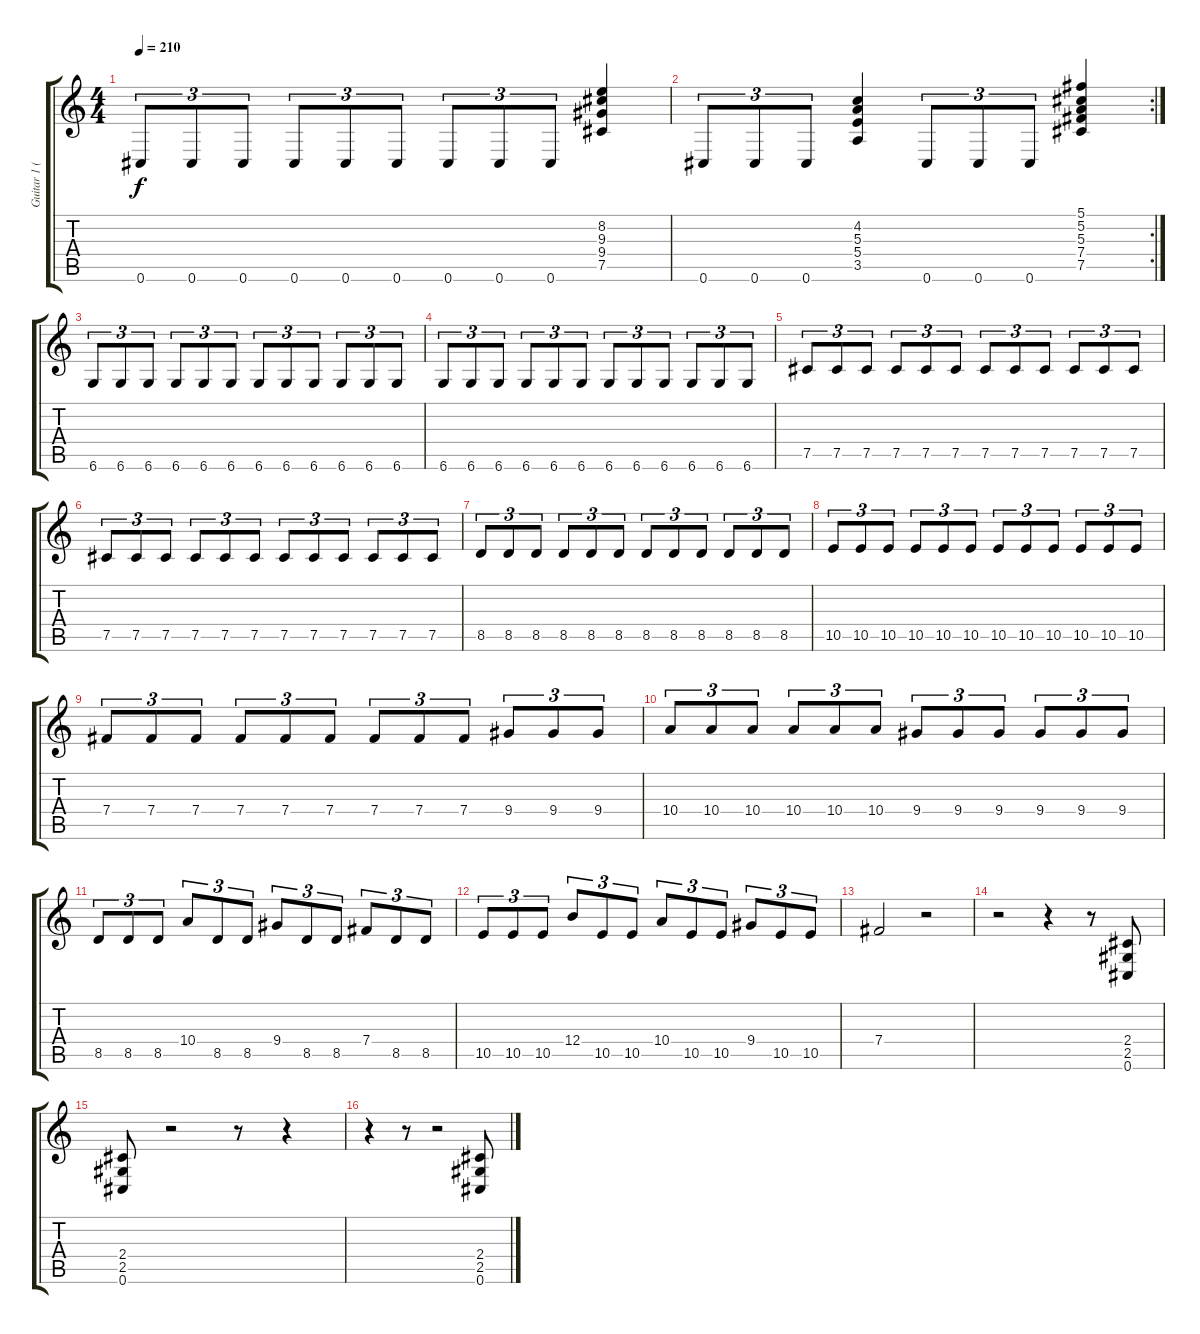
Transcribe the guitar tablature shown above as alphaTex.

\track ("Guitar 1 (Alexi)" "Guitar 1 (") {instrument distortionguitar}
\staff {score tabs}
\tuning (Db4 Ab3 E3 B2 Gb2 Db2) {hide}
\ts (4 4)
\tempo 210
\clef g2
\ks c
0.6.8{tu (3 2) dy f} 0.6.8{tu (3 2)} 0.6.8{tu (3 2)} 0.6.8{tu (3 2)} 0.6.8{tu (3 2)} 0.6.8{tu (3 2)} 0.6.8{tu (3 2)} 0.6.8{tu (3 2)} 0.6.8{tu (3 2)} (8.2 9.3 9.4 7.5).4 |
\rc 2
0.6.8{tu (3 2)} 0.6.8{tu (3 2)} 0.6.8{tu (3 2)} (4.2 5.3 5.4 3.5).4 0.6.8{tu (3 2)} 0.6.8{tu (3 2)} 0.6.8{tu (3 2)} (5.1 5.2 5.3 7.4 7.5).4 |
6.6.8{tu (3 2)} 6.6.8{tu (3 2)} 6.6.8{tu (3 2)} 6.6.8{tu (3 2)} 6.6.8{tu (3 2)} 6.6.8{tu (3 2)} 6.6.8{tu (3 2)} 6.6.8{tu (3 2)} 6.6.8{tu (3 2)} 6.6.8{tu (3 2)} 6.6.8{tu (3 2)} 6.6.8{tu (3 2)} |
6.6.8{tu (3 2)} 6.6.8{tu (3 2)} 6.6.8{tu (3 2)} 6.6.8{tu (3 2)} 6.6.8{tu (3 2)} 6.6.8{tu (3 2)} 6.6.8{tu (3 2)} 6.6.8{tu (3 2)} 6.6.8{tu (3 2)} 6.6.8{tu (3 2)} 6.6.8{tu (3 2)} 6.6.8{tu (3 2)} |
7.5.8{tu (3 2)} 7.5.8{tu (3 2)} 7.5.8{tu (3 2)} 7.5.8{tu (3 2)} 7.5.8{tu (3 2)} 7.5.8{tu (3 2)} 7.5.8{tu (3 2)} 7.5.8{tu (3 2)} 7.5.8{tu (3 2)} 7.5.8{tu (3 2)} 7.5.8{tu (3 2)} 7.5.8{tu (3 2)} |
7.5.8{tu (3 2)} 7.5.8{tu (3 2)} 7.5.8{tu (3 2)} 7.5.8{tu (3 2)} 7.5.8{tu (3 2)} 7.5.8{tu (3 2)} 7.5.8{tu (3 2)} 7.5.8{tu (3 2)} 7.5.8{tu (3 2)} 7.5.8{tu (3 2)} 7.5.8{tu (3 2)} 7.5.8{tu (3 2)} |
8.5.8{tu (3 2)} 8.5.8{tu (3 2)} 8.5.8{tu (3 2)} 8.5.8{tu (3 2)} 8.5.8{tu (3 2)} 8.5.8{tu (3 2)} 8.5.8{tu (3 2)} 8.5.8{tu (3 2)} 8.5.8{tu (3 2)} 8.5.8{tu (3 2)} 8.5.8{tu (3 2)} 8.5.8{tu (3 2)} |
10.5.8{tu (3 2)} 10.5.8{tu (3 2)} 10.5.8{tu (3 2)} 10.5.8{tu (3 2)} 10.5.8{tu (3 2)} 10.5.8{tu (3 2)} 10.5.8{tu (3 2)} 10.5.8{tu (3 2)} 10.5.8{tu (3 2)} 10.5.8{tu (3 2)} 10.5.8{tu (3 2)} 10.5.8{tu (3 2)} |
7.4.8{tu (3 2)} 7.4.8{tu (3 2)} 7.4.8{tu (3 2)} 7.4.8{tu (3 2)} 7.4.8{tu (3 2)} 7.4.8{tu (3 2)} 7.4.8{tu (3 2)} 7.4.8{tu (3 2)} 7.4.8{tu (3 2)} 9.4.8{tu (3 2)} 9.4.8{tu (3 2)} 9.4.8{tu (3 2)} |
10.4.8{tu (3 2)} 10.4.8{tu (3 2)} 10.4.8{tu (3 2)} 10.4.8{tu (3 2)} 10.4.8{tu (3 2)} 10.4.8{tu (3 2)} 9.4.8{tu (3 2)} 9.4.8{tu (3 2)} 9.4.8{tu (3 2)} 9.4.8{tu (3 2)} 9.4.8{tu (3 2)} 9.4.8{tu (3 2)} |
8.5.8{tu (3 2)} 8.5.8{tu (3 2)} 8.5.8{tu (3 2)} 10.4.8{tu (3 2)} 8.5.8{tu (3 2)} 8.5.8{tu (3 2)} 9.4.8{tu (3 2)} 8.5.8{tu (3 2)} 8.5.8{tu (3 2)} 7.4.8{tu (3 2)} 8.5.8{tu (3 2)} 8.5.8{tu (3 2)} |
10.5.8{tu (3 2)} 10.5.8{tu (3 2)} 10.5.8{tu (3 2)} 12.4.8{tu (3 2)} 10.5.8{tu (3 2)} 10.5.8{tu (3 2)} 10.4.8{tu (3 2)} 10.5.8{tu (3 2)} 10.5.8{tu (3 2)} 9.4.8{tu (3 2)} 10.5.8{tu (3 2)} 10.5.8{tu (3 2)} |
7.4.2 r.2 |
r.2 r.4 r.8 (2.4 2.5 0.6).8 |
(2.4 2.5 0.6).8 r.2 r.8 r.4 |
r.4 r.8 r.2 (2.4 2.5 0.6).8
